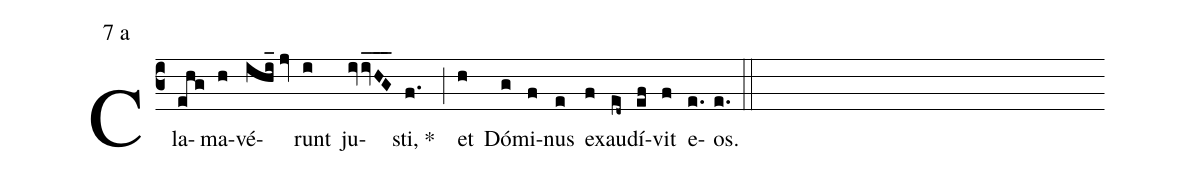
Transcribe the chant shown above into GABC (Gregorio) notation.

mode:7 a;
%%
(c3) Cla(ehg)ma(h)vé(ihi_//jv)runt(i) ju(ivivHG___)sti,(f.) *()(;) et(h) Dó(g)mi(f)nus(e) ex(f)au(ed~)dí(ef)vit(f) e(e.)os.(e.) (::)
